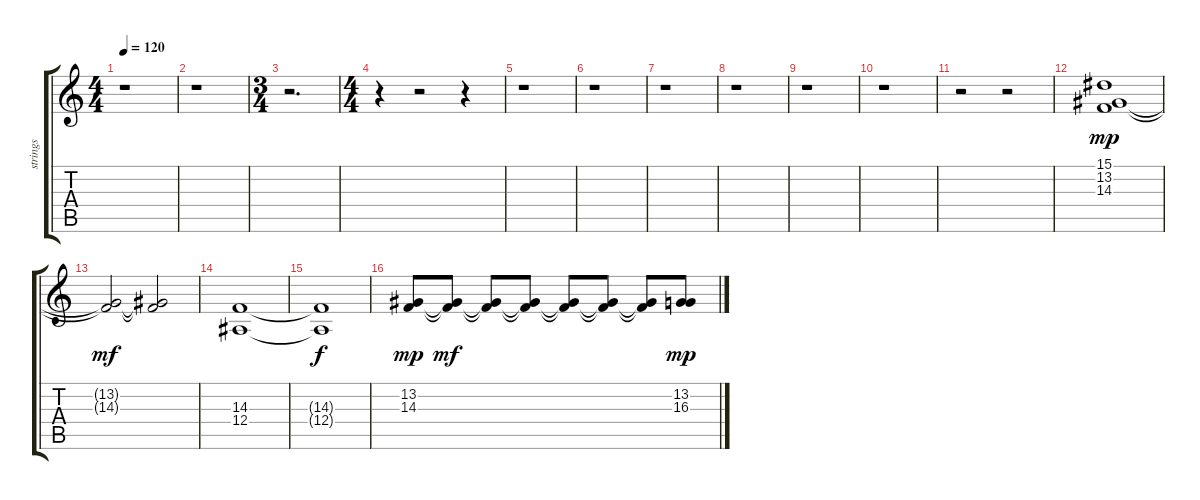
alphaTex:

\track ("strings" "strings") {instrument tremolostrings}
\staff {score tabs}
\tuning (C4 G3 Eb3 Bb2 F2 C2) {hide}
\ts (4 4)
\tempo 120
\clef g2
\ks c
r.1{dy f} |
r.1 |
\ts (3 4)
r.2{d} |
\ts (4 4)
r.4 r.2 r.4 |
r.1 |
r.1 |
r.1 |
r.1 |
r.1 |
r.1 |
r.2 r.2 |
(15.1 13.2 14.3).1{dy mp} |
(13.2{t} 14.3{t}).2{dy mf} (13.2{t} 14.3{t}).2 |
(14.3 12.4).1 |
(14.3{t} 12.4{t}).1{dy f} |
(13.2 14.3).8{dy mp} (13.2{t} 14.3{t}).8{dy mf} (13.2{t} 14.3{t}).8 (13.2{t} 14.3{t}).8 (13.2{t} 14.3{t}).8 (13.2{t} 14.3{t}).8 (13.2{t} 14.3{t}).8 (13.2 16.3).8{dy mp}
